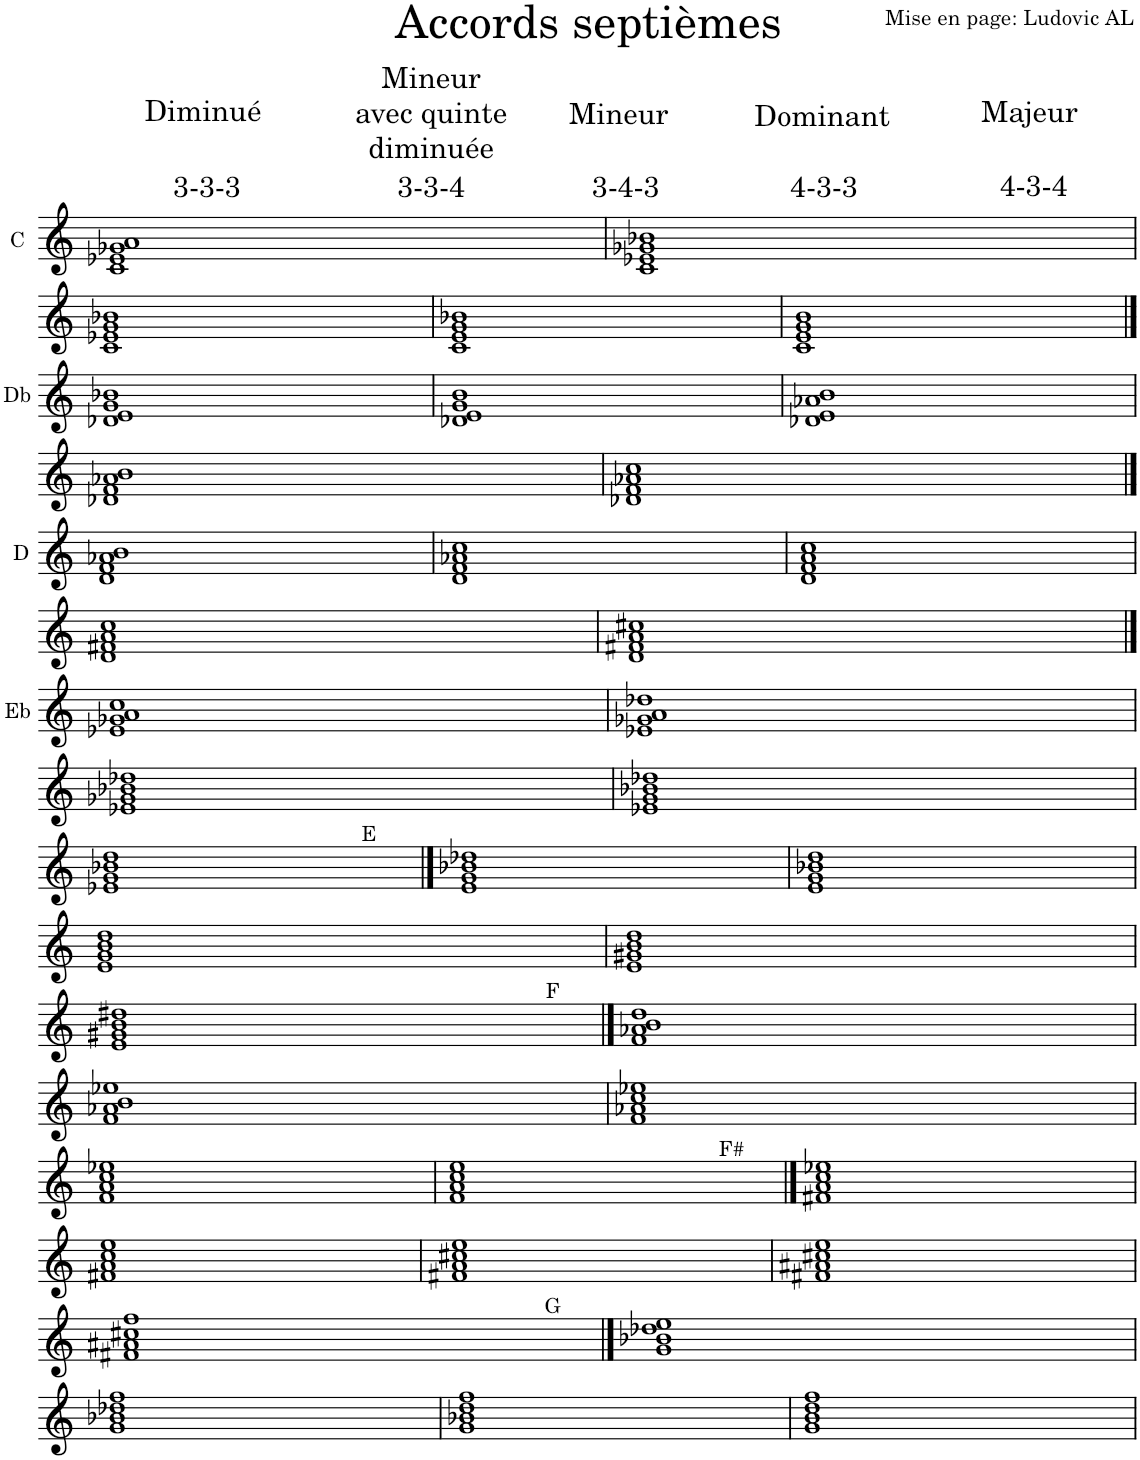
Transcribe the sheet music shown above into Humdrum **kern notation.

**kern
*part1
*staff1
*I"Violon
*I'Vln.
*clefG2
*k[]
=1
!LO:TX:a:t=C
1c 1e-X 1g-X 1a
=2
1c 1e-X 1g-X 1b-X
!!LO:LB:g=z
=3
1c 1e-X 1g 1b-X
=4
1c 1e 1g 1b-X
=5
1c 1e 1g 1b
!!LO:LB:g=z
==6
!LO:TX:a:t=Db
1d-X 1e 1g 1b-X
=7
1d-X 1e 1g 1b
=8
1d-X 1e 1a-X 1b
!!LO:LB:g=z
=9
1d-X 1f 1a-X 1b
=10
1d-X 1f 1a-X 1cc
!!LO:LB:g=z
==11
!LO:TX:a:t=D
1d 1f 1a-X 1b
=12
1d 1f 1a-X 1cc
=13
1d 1f 1a 1cc
!!LO:LB:g=z
=14
1d 1f#X 1a 1cc
=15
1d 1f#X 1a 1cc#X
!!LO:LB:g=z
==16
!LO:TX:a:t=Eb
1e-X 1g-X 1a 1cc
=17
1e-X 1g-X 1a 1dd-X
!!LO:LB:g=z
=18
1e-X 1g-X 1b-X 1dd-X
=19
1e-X 1g 1b-X 1dd-X
!!LO:LB:g=z
=20
1e-X 1g 1b-X 1dd
==21
!LO:TX:a:t=E
1e 1g 1b-X 1dd-X
=22
1e 1g 1b-X 1dd
!!LO:LB:g=z
=23
1e 1g 1b 1dd
=24
1e 1g#X 1b 1dd
!!LO:LB:g=z
=25
1e 1g#X 1b 1dd#X
==26
!LO:TX:a:t=F
1f 1a-X 1b 1dd
!!LO:LB:g=z
=27
1f 1a-X 1b 1ee-X
=28
1f 1a-X 1cc 1ee-X
!!LO:LB:g=z
=29
1f 1a 1cc 1ee-X
=30
1f 1a 1cc 1ee
==31
!LO:TX:a:t=F#
1f#X 1a 1cc 1ee-X
!!LO:LB:g=z
=32
1f#X 1a 1cc 1ee
=33
1f#X 1a 1cc#X 1ee
=34
1f#X 1a#X 1cc#X 1ee
!!LO:LB:g=z
=35
1f#X 1a#X 1cc#X 1ff
==36
!LO:TX:a:t=G
1g 1b-X 1dd-X 1ee
!!LO:LB:g=z
=37
1g 1b-X 1dd-X 1ff
=38
1g 1b-X 1dd 1ff
=39
1g 1b 1dd 1ff
=
*-
